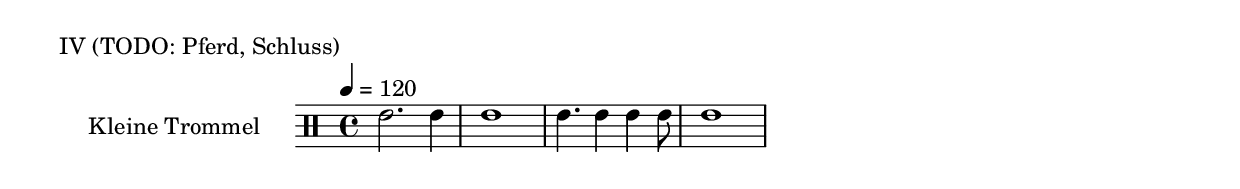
KleinEins = \drummode {
        tommh2. tommh4
        tommh1
        tommh4. tommh4 tommh4 tommh8
        tommh1
}

KleineTrommelNoten = {
        \KleinEins
}

KleineTrommel = {
        \tempo 4 = 120
	\set DrumStaff.instrumentName = "Kleine Trommel"
	\set DrumStaff.midiInstrument = "melodic tom"
        \set Staff.midiPanPosition = 1.0
        \set Staff.midiExpression = 0.7
        \new DrumVoice = "KleineTrommel" \KleineTrommelNoten
}

GrossEins = \drummode {
        tomfh8 tomfh16 tomfh16
        tomfh4
}

GrosseTrommelNoten = {
}

GrosseTrommel = {
        \tempo 4 = 120
	\set Staff.instrumentName = "Große Trommel"
	\set Staff.midiInstrument = "melodic tom"
        \set Staff.midiPanPosition = -1.0
        \new DrumVoice = "GrosseTrommel " \GrosseTrommelNoten
}

\score {
        \header {
                piece = "IV (TODO: Pferd, Schluss)"
        }
	\new StaffGroup <<
                \new DrumStaff << \KleineTrommel >>
                %\new DrumStaff << \GrosseTrommel >>
	>>
	\layout {
                indent = 4.0\cm
        }
	%\midi {}
}

